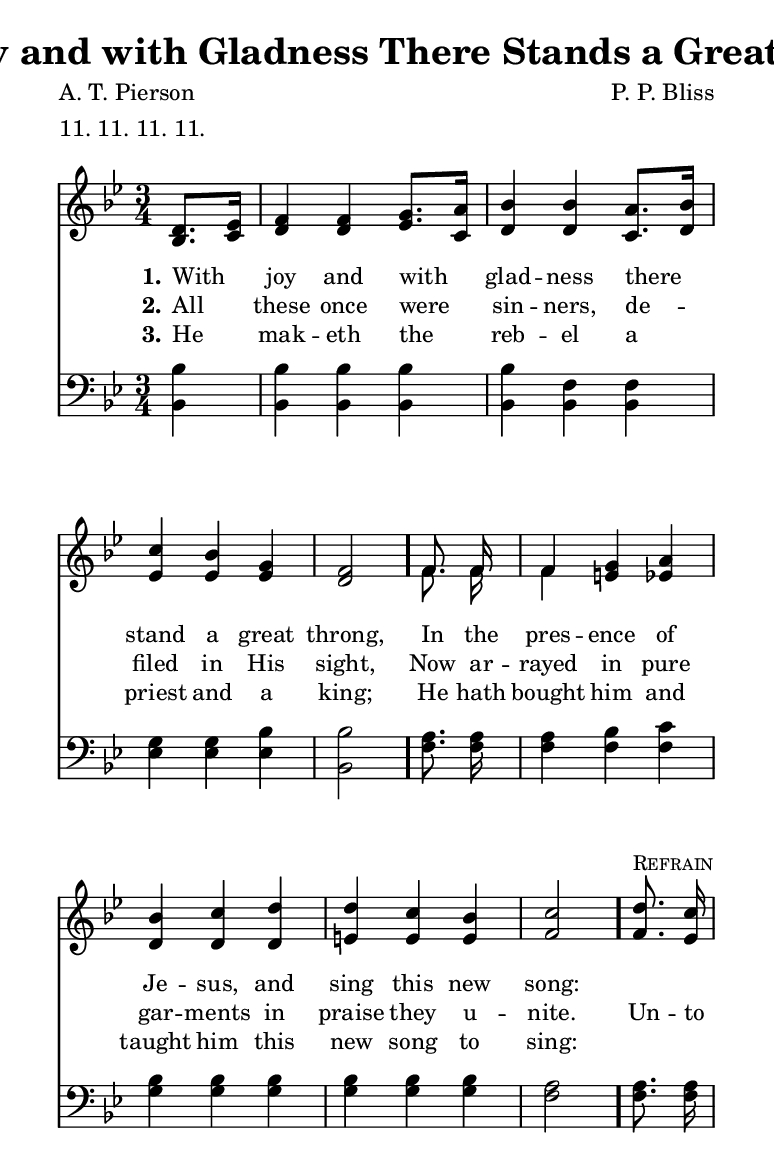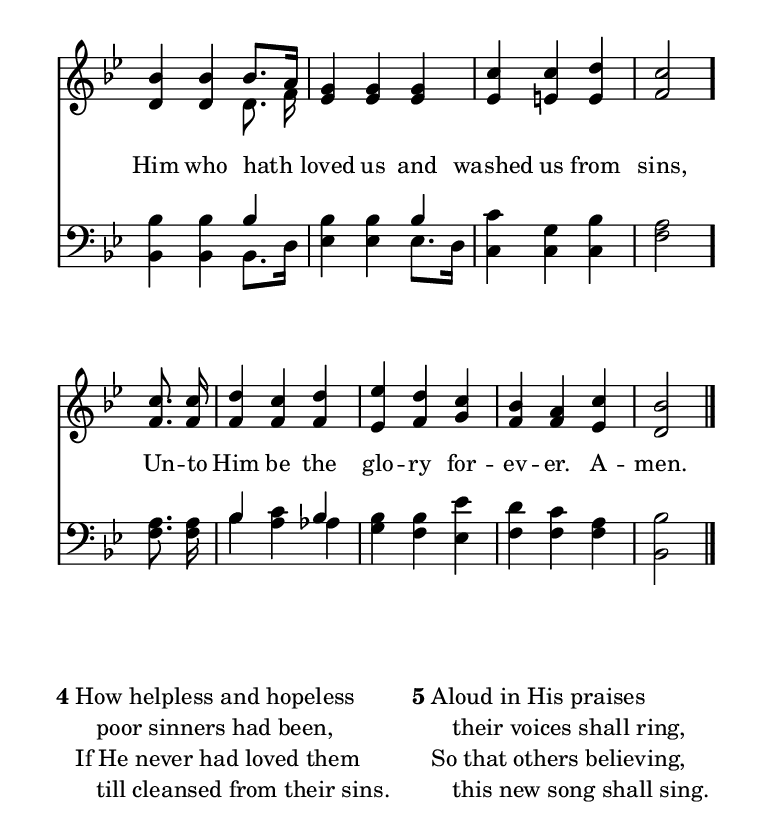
\include "common/global.ily"
\paper {
  \include "common/paper.ily"
}

\header{
  %gospel
  hymnnumber = "133"
  title = "With Joy and with Gladness There Stands a Great Throng"
  markuptitle = \markup \center-column { "With Joy and with Gladness" "There Stands a Great Throng" \vspace #0.4 }
  tunename = ""
  meter = "11. 11. 11. 11."
  poet = "A. T. Pierson"
  composer = "P. P. Bliss"
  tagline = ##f
}

% for fermata in MIDI
ta = { \tempo 4=80 }
tb = { \tempo 4=40 }

global = {
  \include "common/overrides.ily"
  \override Staff.TimeSignature.style = #'numbered
  \time 3/4
  \override Score.MetronomeMark.transparent = ##t % hide all fermata changes too
  \ta
  \key bes \major
  \partial 4
  \autoBeamOff
}

notesSoprano = {
\global
\relative c' {

  d8.[ ees16] | f4 f g8.[ a16] | bes4 bes a8.[ bes16] | c4 bes g | f2
  f8. f16 | f4 g a | bes c d | d c bes | c2

  << s^\markup { \small \caps "Refrain" }
  { d8. c16 | bes4 bes bes8.[ a16] | g4 g g | c c d | c2 } >>
  c8. c16 | d4 c d | ees d c | bes a c | bes2

  \bar "|."

}
}

notesAlto = {
\global
\relative e' {

  bes8.[ c16] | d4 d ees8.[ c16] | d4 d c8.[ d16] | ees4 ees ees | d2
  f8. f16 | f4 e ees | d d d | e e e | f2

  f8. ees16 | d4 d d8. f16 | ees4 ees ees | ees e e | f2
  f8. f16 | f4 f f | ees f g | f f ees | d2

}
}

notesTenor = {
\global
\relative a {

  bes4 | bes bes bes | bes f f | g g bes | bes2
  a8. a16 | a4 bes c | bes bes bes | bes bes bes | a2

  a8. a16 | bes4 bes bes | bes bes bes | c g bes | a2
  a8. a16 | bes4 c bes | bes bes ees | d c a | bes2

}
}

notesBass = {
\global
\relative f, {

  bes4 | bes bes bes | bes bes bes | ees ees ees | bes2
  f'8. f16 | f4 f f | g g g | g g g | f2

  f8. f16 | bes,4 bes bes8.[ d16] | ees4 ees ees8.[ d16] | c4 c c | f2
  f8. f16 | bes4 a aes | g f ees | f f f | bes,2

}
}

Refrain = \lyricmode {

Un -- to Him who hath loved us and washed us from sins, \bar "." \eogbreak
Un -- to Him be the glo -- ry for -- ev -- er. A -- men. \bar "." \eogbreak

}

wordsA = \lyricmode {
\set stanza = "1."

With joy and with glad -- ness there stand a great throng, \bar "." \eogbreak % blue book changes "stand" to "stands" but leaves "sing" in the next line
In the pres -- ence of Je -- sus, and sing this new song: \bar "." \eogbreak

}

wordsB = \lyricmode {
\set stanza = "2."

All these once were sin -- ners, de -- filed in His sight,
Now ar -- rayed in pure gar -- ments in praise they u -- nite.

\Refrain

}

wordsC = \lyricmode {
\set stanza = "3."

He mak -- eth the reb -- el a priest and a king;
He hath bought him and taught him this new song to sing:

}

wordsD = \markuplist {

\line { How helpless and hopeless } \line { { \hspace #2 } poor sinners had been, }
\line { If He never had loved them } \line { { \hspace #2 } till cleansed from their sins. }

}

wordsE = \markuplist {

\line { Aloud in His praises } \line { { \hspace #2 } their voices shall ring, }
\line { So that others believing, } \line { { \hspace #2 } this new song shall sing. }

}

\score {
  \context ChoirStaff <<
    \context Staff = upper <<
      \set Staff.autoBeaming = ##f
      \set ChoirStaff.systemStartDelimiter = #'SystemStartBar
      \set ChoirStaff.printPartCombineTexts = ##f
      \partcombine #'(2 . 9) \notesSoprano \notesAlto
      \context NullVoice = sopranos { \voiceOne << \notesSoprano >> }
      \context Lyrics = one   \lyricsto sopranos \wordsA
      \context Lyrics = two   \lyricsto sopranos \wordsB
      \context Lyrics = three \lyricsto sopranos \wordsC
    >>
    \context Staff = men <<
      \set Staff.autoBeaming = ##f
      \clef bass
      \set ChoirStaff.printPartCombineTexts = ##f
      \partcombine #'(2 . 9) \notesTenor \notesBass
    >>
  >>
  \layout {
    \include "common/layout.ily"
  }
  \midi{
    \include "common/midi.ily"
  }
}

\noPageBreak

\markup { \fill-line {
  \hspace #0.1
  \line{ \bold 4 \column { \wordsD } }
  \hspace #0.1
  \line{ \bold 5 \column { \wordsE } }
  \hspace #0.1
} }

\version "2.19.49"  % necessary for upgrading to future LilyPond versions.

% vi:set et ts=2 sw=2 ai nocindent syntax=lilypond:
